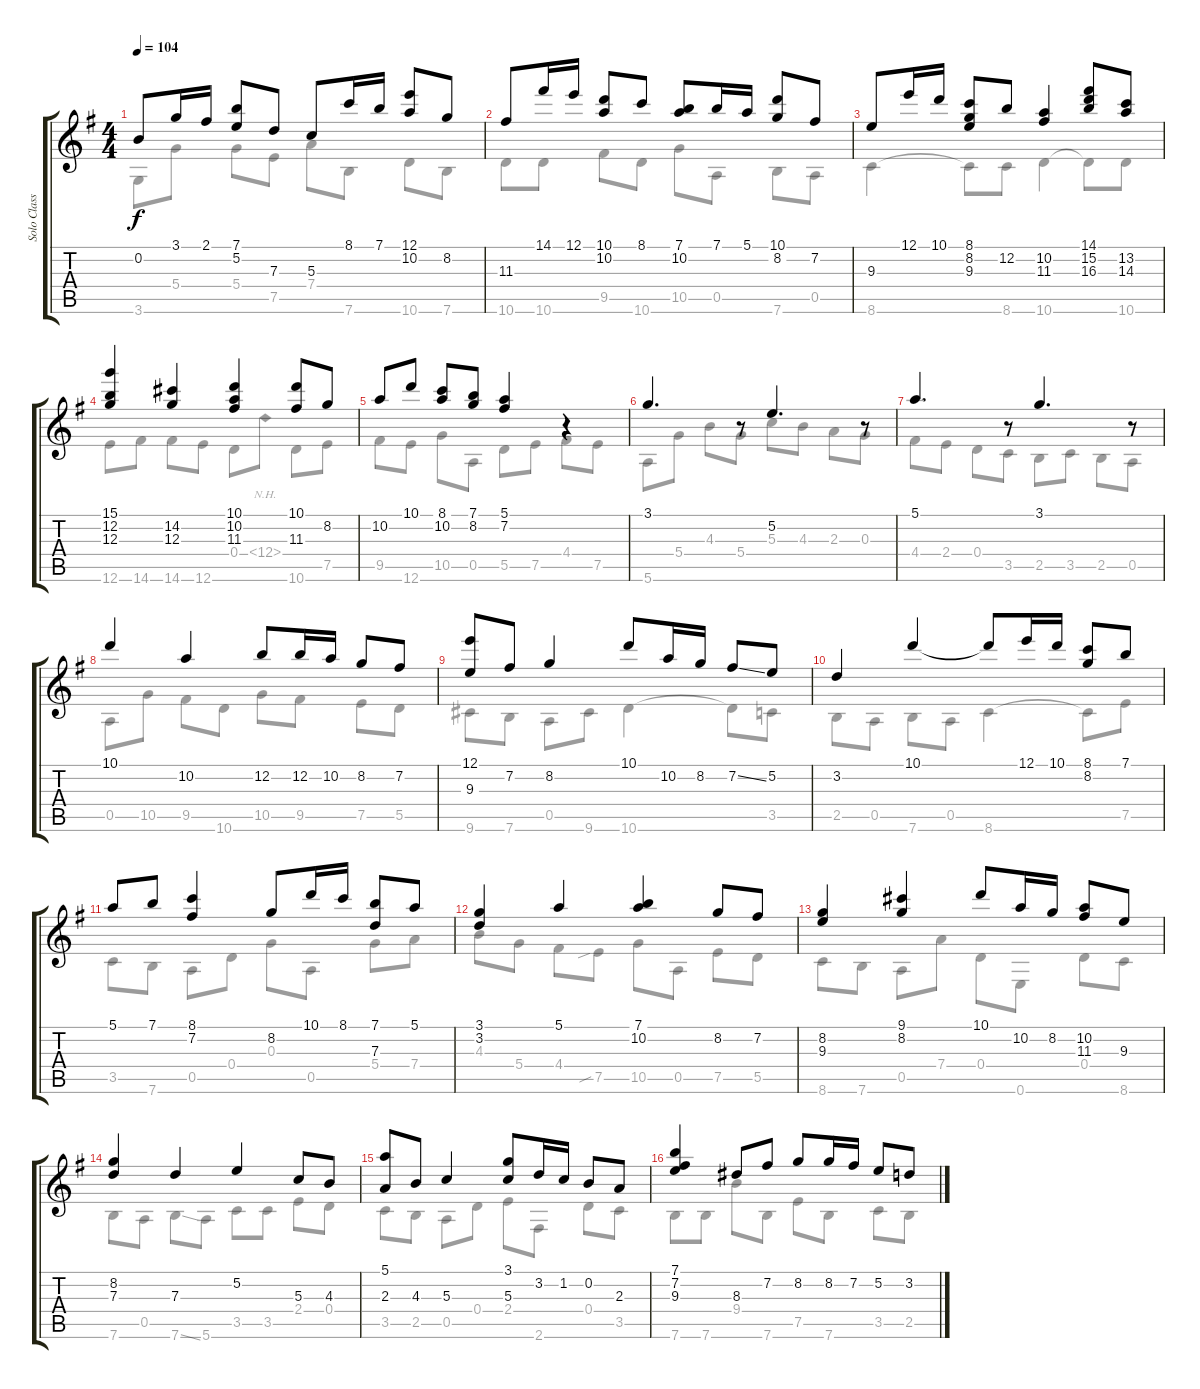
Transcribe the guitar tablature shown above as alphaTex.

\track ("Solo Classical" "Solo Class") {instrument acousticguitarnylon}
\staff {score tabs}
\tuning (E4 B3 G3 D3 A2 E2) {hide}
\voice
\ts (4 4)
\tempo 104
\clef g2
\ks g
0.2.8{dy f} 3.1.16 2.1.16 (7.1 5.2).8 7.3.8 5.3.8 8.1.16 7.1.16 (12.1 10.2).8 8.2.8 |
11.3.8 14.1.16 12.1.16 (10.1 10.2).8 8.1.8 (7.1 10.2).8 7.1.16 5.1.16 (10.1 8.2).8 7.2.8 |
9.3.8 12.1.16 10.1.16 (8.1 8.2 9.3).8 12.2.8 (10.2 11.3).4 (14.1 15.2 16.3).8 (13.2 14.3).8 |
(15.1 12.2 12.3).4 (14.2 12.3).4 (10.1 10.2 11.3).4 (10.1 11.3).8 8.2.8 |
10.2.8 10.1.8 (8.1 10.2).8 (7.1 8.2).8 (5.1 7.2).4 r.4 |
3.1.4{d} r.8 5.2.4{d} r.8 |
5.1.4{d} r.8 3.1.4{d} r.8 |
10.1.4 10.2.4 12.2.8 12.2.16 10.2.16 8.2.8 7.2.8 |
(12.1 9.3).8 7.2.8 8.2.4 10.1.8 10.2.16 8.2.16 7.2{ss}.8 5.2.8 |
3.2.4 10.1.4 10.1{t}.8 12.1.16 10.1.16 (8.1 8.2).8 7.1.8 |
5.1.8 7.1.8 (8.1 7.2).4 8.2.8 10.1.16 8.1.16 (7.1 7.3).8 5.1.8 |
(3.1 3.2).4 5.1.4 (7.1 10.2).4 8.2.8 7.2.8 |
(8.2 9.3).4 (9.1 8.2).4 10.1.8 10.2.16 8.2.16 (10.2 11.3).8 9.3.8 |
(8.2 7.3).4 7.3.4 5.2.4 5.3.8 4.3.8 |
(5.1 2.3).8 4.3.8 5.3.4 (3.1 5.3).8 3.2.16 1.2.16 0.2.8 2.3.8 |
(7.1 7.2 9.3).4 8.3.8 7.2.8 8.2.8 8.2.16 7.2.16 5.2.8 3.2.8
\voice
\clef g2
\ottava regular
\simile none
\ks g
3.6.8{dy f} 5.4.8 5.4.8 7.5.8 7.4.8 7.6.8 10.6.8 7.6.8 |
10.6.8 10.6.8 9.5.8 10.6.8 10.5.8 0.5.8 7.6.8 0.5.8 |
8.6.4 8.6{t}.8 8.6.8 10.6.4 10.6{t}.8 10.6.8 |
12.6.8 14.6.8 14.6.8 12.6.8 0.4.8 12.4{nh}.8 10.6.8 7.5.8 |
9.5.8 12.6.8 10.5.8 0.5.8 5.5.8 7.5.8 4.4.8 7.5.8 |
5.6.8 5.4.8 4.3.8 5.4.8 5.3.8 4.3.8 2.3.8 0.3.8 |
4.4.8 2.4.8 0.4.8 3.5.8 2.5.8 3.5.8 2.5.8 0.5.8 |
0.5.8 10.5.8 9.5.8 10.6.8 10.5.8 9.5.8 7.5.8 5.5.8 |
9.6.8 7.6.8 0.5.8 9.6.8 10.6.4 10.6{t}.8 3.5.8 |
2.5.8 0.5.8 7.6.8 0.5.8 8.6.4 8.6{t}.8 7.5.8 |
3.5.8 7.6.8 0.5.8 0.4.8 0.3.8 0.5.8 5.4.8 7.4.8 |
4.3.8 5.4.8 4.4.8 7.5{sib}.8 10.5.8 0.5.8 7.5.8 5.5.8 |
8.6.8 7.6.8 0.5.8 7.4.8 0.4.8 0.6.8 0.4.8 8.6.8 |
7.6.8 0.5.8 7.6{ss}.8 5.6.8 3.5.8 3.5.8 2.4.8 0.4.8 |
3.5.8 2.5.8 0.5.8 0.4.8 2.4.8 2.6.8 0.4.8 3.5.8 |
7.6.8 7.6.8 9.4.8 7.6.8 7.5.8 7.6.8 3.5.8 2.5.8
